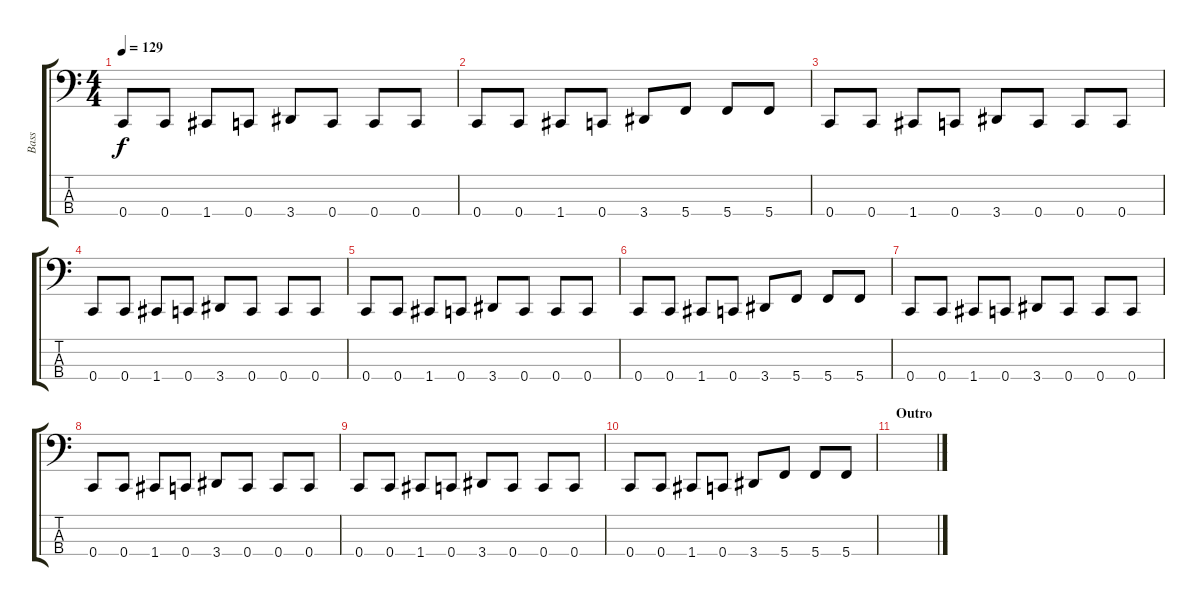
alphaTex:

\track ("Bass" "Bass") {instrument electricbassfinger}
\staff {score tabs}
\tuning (F2 C2 G1 C1) {hide}
\ts (4 4)
\tempo 129
\clef f4
\ks c
0.4.8{dy f} 0.4.8 1.4.8 0.4.8 3.4.8 0.4.8 0.4.8 0.4.8 |
0.4.8 0.4.8 1.4.8 0.4.8 3.4.8 5.4.8 5.4.8 5.4.8 |
0.4.8 0.4.8 1.4.8 0.4.8 3.4.8 0.4.8 0.4.8 0.4.8 |
0.4.8 0.4.8 1.4.8 0.4.8 3.4.8 0.4.8 0.4.8 0.4.8 |
0.4.8 0.4.8 1.4.8 0.4.8 3.4.8 0.4.8 0.4.8 0.4.8 |
0.4.8 0.4.8 1.4.8 0.4.8 3.4.8 5.4.8 5.4.8 5.4.8 |
0.4.8 0.4.8 1.4.8 0.4.8 3.4.8 0.4.8 0.4.8 0.4.8 |
0.4.8 0.4.8 1.4.8 0.4.8 3.4.8 0.4.8 0.4.8 0.4.8 |
0.4.8 0.4.8 1.4.8 0.4.8 3.4.8 0.4.8 0.4.8 0.4.8 |
0.4.8 0.4.8 1.4.8 0.4.8 3.4.8 5.4.8 5.4.8 5.4.8 |
\section ("" "Outro")
